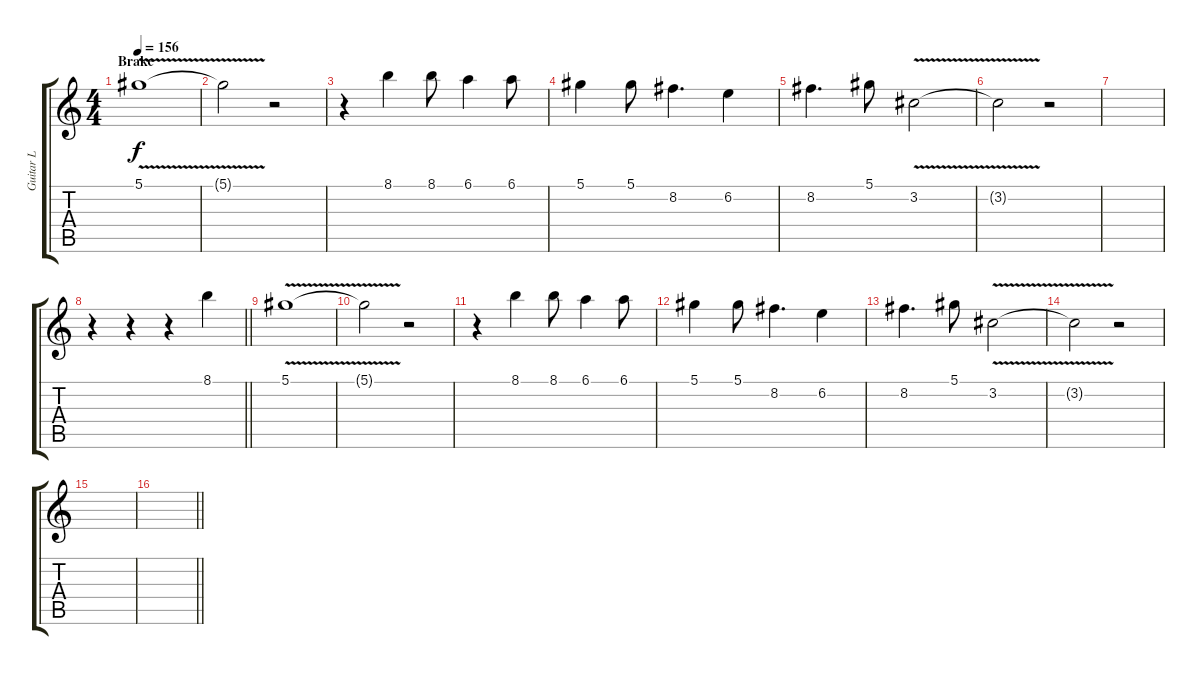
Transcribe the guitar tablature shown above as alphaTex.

\track ("Guitar L" "Guitar L") {instrument distortionguitar}
\staff {score tabs}
\tuning (Eb4 Bb3 Gb3 Db3 Ab2 Db2) {hide}
\ts (4 4)
\section ("" "Brake")
\tempo 156
\clef g2
\ks c
5.1{v}.1{dy f instrument acousticguitarsteel} |
5.1{t}.2 r.2 |
r.4 8.1.4 8.1.8 6.1.4 6.1.8 |
5.1.4 5.1.8 8.2.4{d} 6.2.4 |
8.2.4{d} 5.1.8 3.2{v}.2 |
3.2{t}.2 r.2 |
|
\barLineRight lightlight
r.4 r.4 r.4 8.1.4 |
5.1{v}.1 |
5.1{t}.2 r.2 |
r.4 8.1.4 8.1.8 6.1.4 6.1.8 |
5.1.4 5.1.8 8.2.4{d} 6.2.4 |
8.2.4{d} 5.1.8 3.2{v}.2 |
3.2{t}.2 r.2 |
|
\barLineRight lightlight
